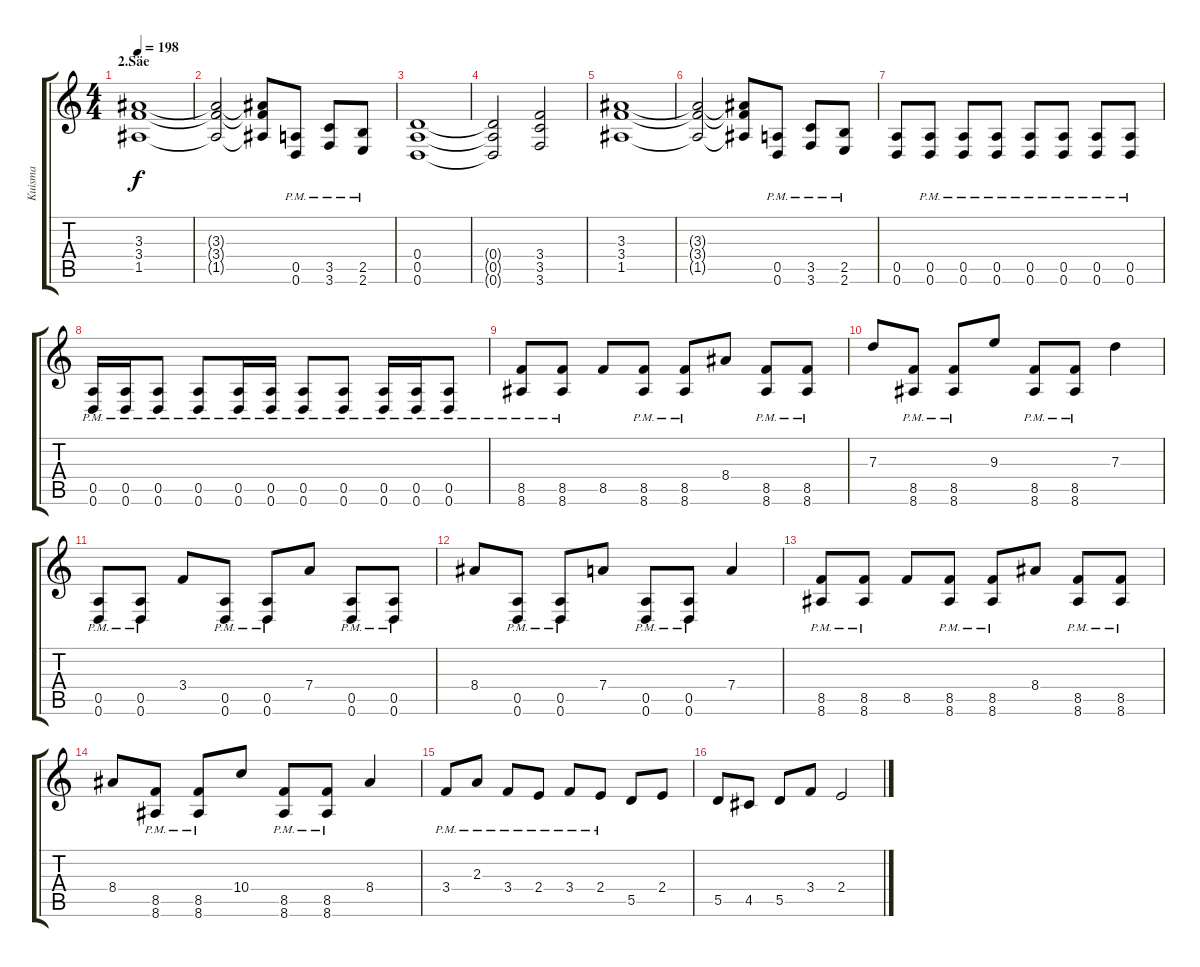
\track ("Kuisma" "Kuisma") {instrument distortionguitar}
\staff {score tabs}
\tuning (E4 B3 G3 D3 A2 D2) {hide}
\ts (4 4)
\section ("" "2.Säe")
\tempo 198
\clef g2
\ks c
(3.3 3.4 1.5).1{dy f} |
(3.3{t} 3.4{t} 1.5{t}).2 (3.3{t} 3.4{t} 1.5{t}).8 (0.5 0.6{pm}).8 (3.5 3.6{pm}).8 (2.5 2.6{pm}).8 |
(0.4 0.5 0.6).1 |
(0.4{t} 0.5{t} 0.6{t}).2 (3.4 3.5 3.6).2 |
(3.3 3.4 1.5).1 |
(3.3{t} 3.4{t} 1.5{t}).2 (3.3{t} 3.4{t} 1.5{t}).8 (0.5 0.6{pm}).8 (3.5 3.6{pm}).8 (2.5 2.6{pm}).8 |
(0.5 0.6).8 (0.5{pm} 0.6{pm}).8 (0.5{pm} 0.6{pm}).8 (0.5{pm} 0.6{pm}).8 (0.5{pm} 0.6{pm}).8 (0.5{pm} 0.6{pm}).8 (0.5{pm} 0.6{pm}).8 (0.5{pm} 0.6{pm}).8 |
(0.5{pm} 0.6{pm}).16 (0.5{pm} 0.6{pm}).16 (0.5{pm} 0.6{pm}).8 (0.5{pm} 0.6{pm}).8 (0.5{pm} 0.6{pm}).16 (0.5{pm} 0.6{pm}).16 (0.5{pm} 0.6{pm}).8 (0.5{pm} 0.6{pm}).8 (0.5{pm} 0.6{pm}).16 (0.5{pm} 0.6{pm}).16 (0.5{pm} 0.6{pm}).8 |
(8.5{pm} 8.6{pm}).8 (8.5{pm} 8.6{pm}).8 8.5.8 (8.5{pm} 8.6{pm}).8 (8.5{pm} 8.6{pm}).8 8.4.8 (8.5{pm} 8.6{pm}).8 (8.5{pm} 8.6{pm}).8 |
7.3.8 (8.5{pm} 8.6{pm}).8 (8.5{pm} 8.6{pm}).8 9.3.8 (8.5{pm} 8.6{pm}).8 (8.5{pm} 8.6{pm}).8 7.3.4 |
(0.5{pm} 0.6{pm}).8 (0.5{pm} 0.6{pm}).8 3.4.8 (0.5{pm} 0.6{pm}).8 (0.5{pm} 0.6{pm}).8 7.4.8 (0.5{pm} 0.6{pm}).8 (0.5{pm} 0.6{pm}).8 |
8.4.8 (0.5{pm} 0.6{pm}).8 (0.5{pm} 0.6{pm}).8 7.4.8 (0.5{pm} 0.6{pm}).8 (0.5{pm} 0.6{pm}).8 7.4.4 |
(8.5{pm} 8.6{pm}).8 (8.5{pm} 8.6{pm}).8 8.5.8 (8.5{pm} 8.6{pm}).8 (8.5{pm} 8.6{pm}).8 8.4.8 (8.5{pm} 8.6{pm}).8 (8.5{pm} 8.6{pm}).8 |
8.4.8 (8.5{pm} 8.6{pm}).8 (8.5{pm} 8.6{pm}).8 10.4.8 (8.5{pm} 8.6{pm}).8 (8.5{pm} 8.6{pm}).8 8.4.4 |
3.4{pm}.8{instrument overdrivenguitar} 2.3{pm}.8 3.4{pm}.8 2.4{pm}.8 3.4{pm}.8 2.4{pm}.8 5.5.8 2.4.8 |
5.5.8 4.5.8 5.5.8 3.4.8 2.4.2
